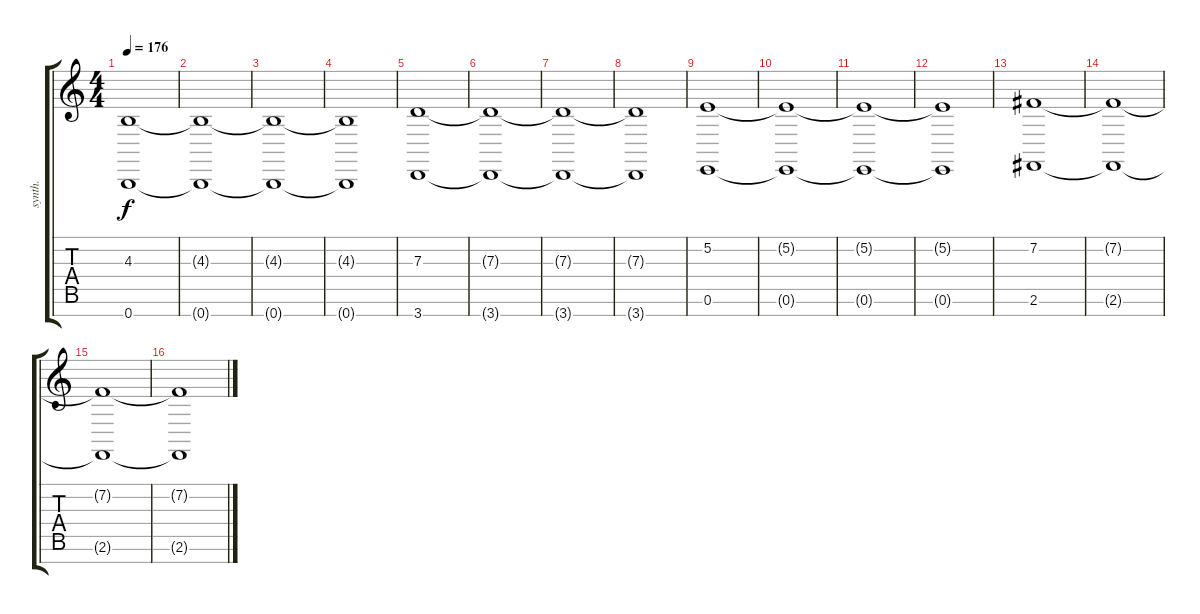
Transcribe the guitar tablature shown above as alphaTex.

\track ("synth." "synth.") {instrument pad7halo}
\staff {score tabs}
\tuning (E4 B3 G3 D3 A2 E2 B1) {hide}
\ts (4 4)
\tempo 176
\clef g2
\ks c
(4.3 0.7).1{dy f} |
(4.3{t} 0.7{t}).1 |
(4.3{t} 0.7{t}).1 |
(4.3{t} 0.7{t}).1 |
(7.3 3.7).1 |
(7.3{t} 3.7{t}).1 |
(7.3{t} 3.7{t}).1 |
(7.3{t} 3.7{t}).1 |
(5.2 0.6).1 |
(5.2{t} 0.6{t}).1 |
(5.2{t} 0.6{t}).1 |
(5.2{t} 0.6{t}).1 |
(7.2 2.6).1 |
(7.2{t} 2.6{t}).1 |
(7.2{t} 2.6{t}).1 |
(7.2{t} 2.6{t}).1
